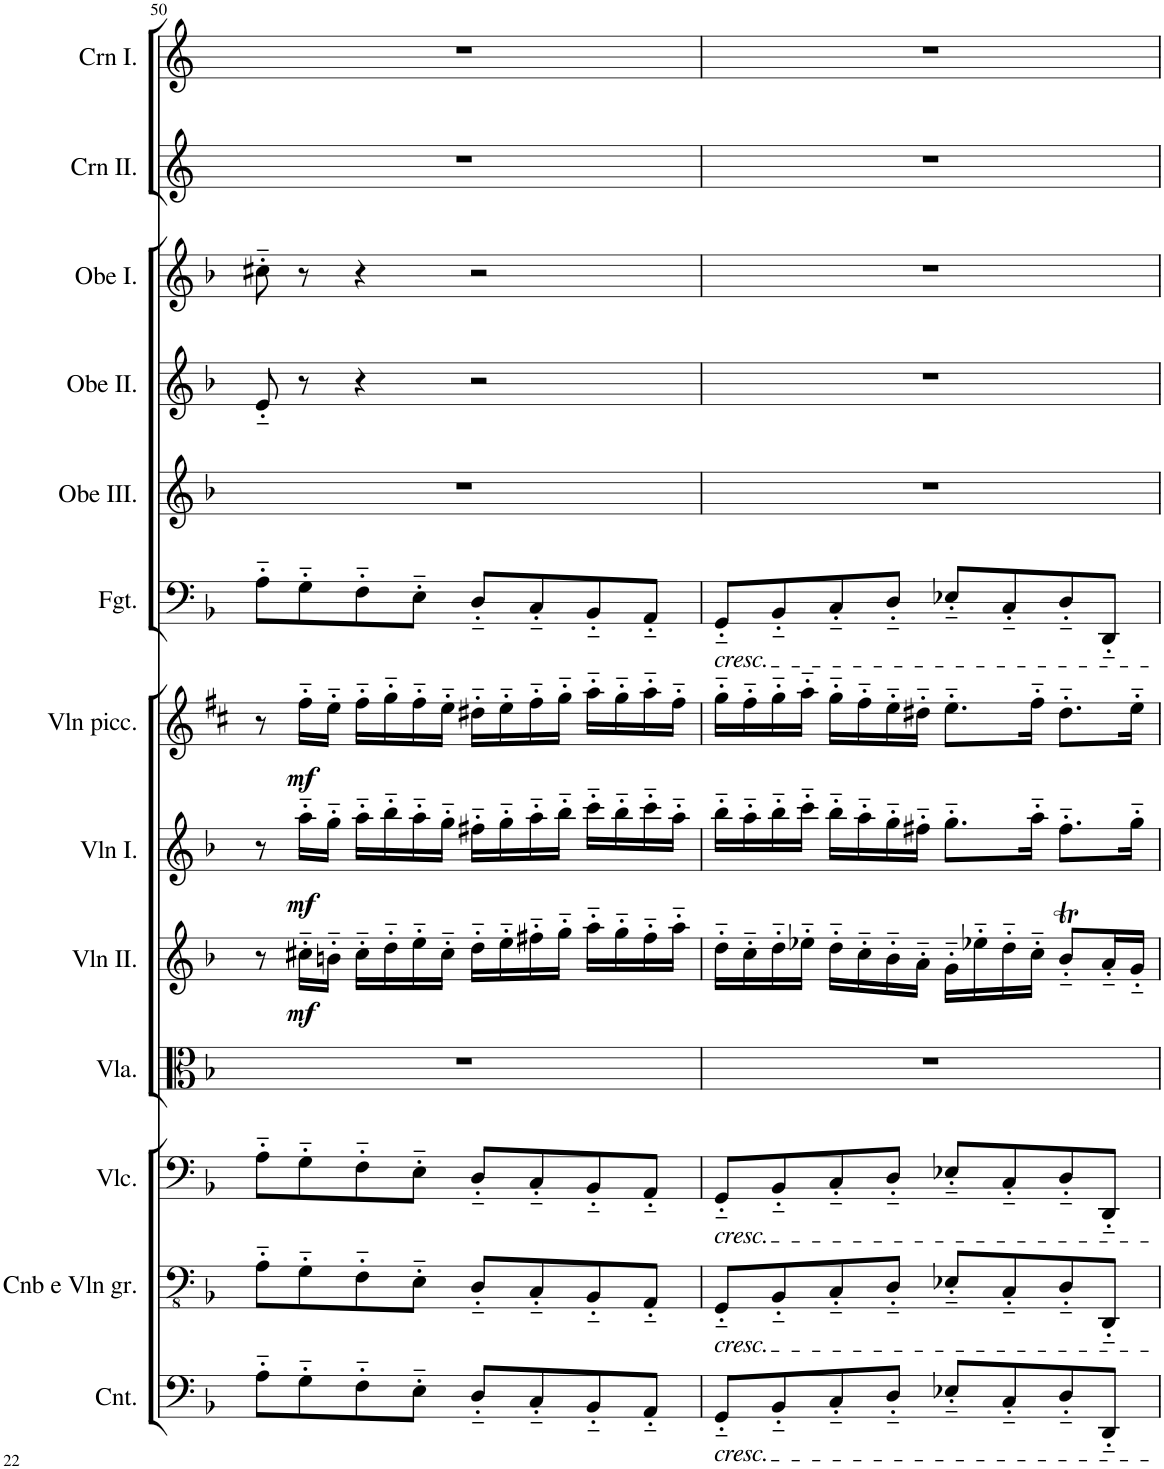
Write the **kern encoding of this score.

**kern	**kern	**kern	**kern	**kern	**dynam	**kern	**dynam	**kern	**dynam	**kern	**kern	**kern	**kern	**kern	**kern
*part13	*part12	*part11	*part10	*part9	*part9	*part8	*part8	*part7	*part7	*part6	*part5	*part4	*part3	*part2	*part1
*staff13	*staff12	*staff11	*staff10	*staff9	*staff9	*staff8	*staff8	*staff7	*staff7	*staff6	*staff5	*staff4	*staff3	*staff2	*staff1
*I"Continuo.	*I"Contrabass e Violino grosso.	*I"Violoncello.	*I"Viola.	*I"Violino II.	*	*I"Violino I.	*	*I"Violino piccolo.	*	*I"Fagotto.	*I"Oboe III.	*I"Oboe II.	*I"Oboe I.	*I"Corno II.	*I"Corno I.
*I'Cnt.	*I'Cnb e Vln gr.	*I'Vlc.	*I'Vla.	*I'Vln II.	*	*I'Vln I.	*	*I'Vln picc.	*	*I'Fgt.	*I'Obe III.	*I'Obe II.	*I'Obe I.	*I'Crn II.	*I'Crn I.
!!LO:PB:g=z
*clefF4	*clefFv4	*clefF4	*clefC3	*clefG2	*	*clefG2	*	*clefG2	*	*clefF4	*clefG2	*clefG2	*clefG2	*clefG2	*clefG2
*	*Trd7c12	*	*	*	*	*	*	*Trd-1c-3	*	*	*	*	*	*Trd4c7	*Trd4c7
*k[b-]	*k[b-]	*k[b-]	*k[b-]	*k[b-]	*	*k[b-]	*	*k[f#c#]	*	*k[b-]	*k[b-]	*k[b-]	*k[b-]	*k[]	*k[]
*M2/2	*M2/2	*M2/2	*M2/2	*M2/2	*	*M2/2	*	*M2/2	*	*M2/2	*M2/2	*M2/2	*M2/2	*M2/2	*M2/2
*met(c|)	*met(c|)	*met(c|)	*met(c|)	*met(c|)	*	*met(c|)	*	*met(c|)	*	*met(c|)	*met(c|)	*met(c|)	*met(c|)	*met(c|)	*met(c|)
=50	=50	=50	=50	=50	=50	=50	=50	=50	=50	=50	=50	=50	=50	=50	=50
8A'~\L	8AA'~\L	8A'~\L	1r	8r	.	8r	.	8r	.	8A'~\L	1r	8e'~/	8cc#X'~\	1r	1r
!	!	!	!	!	!LO:DY:b	!	!LO:DY:b	!	!LO:DY:b	!	!	!	!	!	!
8G'~\	8GG'~\	8G'~\	.	16cc#X'~\LL	mf	16aa'~\LL	mf	16ff#'~\LL	mf	8G'~\	.	8r	8r	.	.
.	.	.	.	16bn'~\JJ	.	16gg'~\JJ	.	16ee'~\JJ	.	.	.	.	.	.	.
8F'~\	8FF'~\	8F'~\	.	16cc#'~\LL	.	16aa'~\LL	.	16ff#'~\LL	.	8F'~\	.	4r	4r	.	.
.	.	.	.	16dd'~\	.	16bb-'~\	.	16gg'~\	.	.	.	.	.	.	.
8E'~\J	8EE'~\J	8E'~\J	.	16ee'~\	.	16aa'~\	.	16ff#'~\	.	8E'~\J	.	.	.	.	.
.	.	.	.	16cc#'~\JJ	.	16gg'~\JJ	.	16ee'~\JJ	.	.	.	.	.	.	.
8D'~/L	8DD'~/L	8D'~/L	.	16dd'~\LL	.	16ff#X'~\LL	.	16dd#X'~\LL	.	8D'~/L	.	2r	2r	.	.
.	.	.	.	16ee'~\	.	16gg'~\	.	16ee'~\	.	.	.	.	.	.	.
8C'~/	8CC'~/	8C'~/	.	16ff#X'~\	.	16aa'~\	.	16ff#'~\	.	8C'~/	.	.	.	.	.
.	.	.	.	16gg'~\JJ	.	16bb-'~\JJ	.	16gg'~\JJ	.	.	.	.	.	.	.
8BB-'~/	8BBB-'~/	8BB-'~/	.	16aa'~\LL	.	16ccc'~\LL	.	16aa'~\LL	.	8BB-'~/	.	.	.	.	.
.	.	.	.	16gg'~\	.	16bb-'~\	.	16gg'~\	.	.	.	.	.	.	.
8AA'~/J	8AAA'~/J	8AA'~/J	.	16ff#'~\	.	16ccc'~\	.	16aa'~\	.	8AA'~/J	.	.	.	.	.
.	.	.	.	16aa'~\JJ	.	16aa'~\JJ	.	16ff#'~\JJ	.	.	.	.	.	.	.
=51	=51	=51	=51	=51	=51	=51	=51	=51	=51	=51	=51	=51	=51	=51	=51
!	!	!	!	!	!	!	!	!	!	!LO:TX:b:i:t=cresc.	!	!	!	!	!
!	!	!LO:TX:b:i:t=cresc.	!	!	!	!	!	!	!	!	!	!	!	!	!
!	!LO:TX:b:i:t=cresc.	!	!	!	!	!	!	!	!	!	!	!	!	!	!
!LO:TX:b:i:t=cresc.	!	!	!	!	!	!	!	!	!	!	!	!	!	!	!
8GG'~/L	8GGG'~/L	8GG'~/L	1r	16dd'~\LL	.	16bb-'~\LL	.	16gg'~\LL	.	8GG'~/L	1r	1r	1r	1r	1r
.	.	.	.	16cc'~\	.	16aa'~\	.	16ff#'~\	.	.	.	.	.	.	.
8BB-'~/	8BBB-'~/	8BB-'~/	.	16dd'~\	.	16bb-'~\	.	16gg'~\	.	8BB-'~/	.	.	.	.	.
.	.	.	.	16ee-X'~\JJ	.	16ccc'~\JJ	.	16aa'~\JJ	.	.	.	.	.	.	.
8C'~/	8CC'~/	8C'~/	.	16dd'~\LL	.	16bb-'~\LL	.	16gg'~\LL	.	8C'~/	.	.	.	.	.
.	.	.	.	16cc'~\	.	16aa'~\	.	16ff#'~\	.	.	.	.	.	.	.
8D'~/J	8DD'~/J	8D'~/J	.	16b-'~\	.	16gg'~\	.	16ee'~\	.	8D'~/J	.	.	.	.	.
.	.	.	.	16a'~\JJ	.	16ff#X'~\JJ	.	16dd#X'~\JJ	.	.	.	.	.	.	.
8E-X'~/L	8EE-X'~/L	8E-X'~/L	.	16g'~\LL	.	8.gg'~\L	.	8.ee'~\L	.	8E-X'~/L	.	.	.	.	.
.	.	.	.	16ee-X'~\	.	.	.	.	.	.	.	.	.	.	.
8C'~/	8CC'~/	8C'~/	.	16dd'~\	.	.	.	.	.	8C'~/	.	.	.	.	.
.	.	.	.	16cc'~\JJ	.	16aa'~\Jk	.	16ff#'~\Jk	.	.	.	.	.	.	.
8D'~/	8DD'~/	8D'~/	.	8b-T'~/L	.	8.ff#'~\L	.	8.dd#'~\L	.	8D'~/	.	.	.	.	.
8DD'~/J	8DDD'~/J	8DD'~/J	.	16a'~/L	.	.	.	.	.	8DD'~/J	.	.	.	.	.
.	.	.	.	16g'~/JJ	.	16gg'~\Jk	.	16ee'~\Jk	.	.	.	.	.	.	.
=	=	=	=	=	=	=	=	=	=	=	=	=	=	=	=
*-	*-	*-	*-	*-	*-	*-	*-	*-	*-	*-	*-	*-	*-	*-	*-
